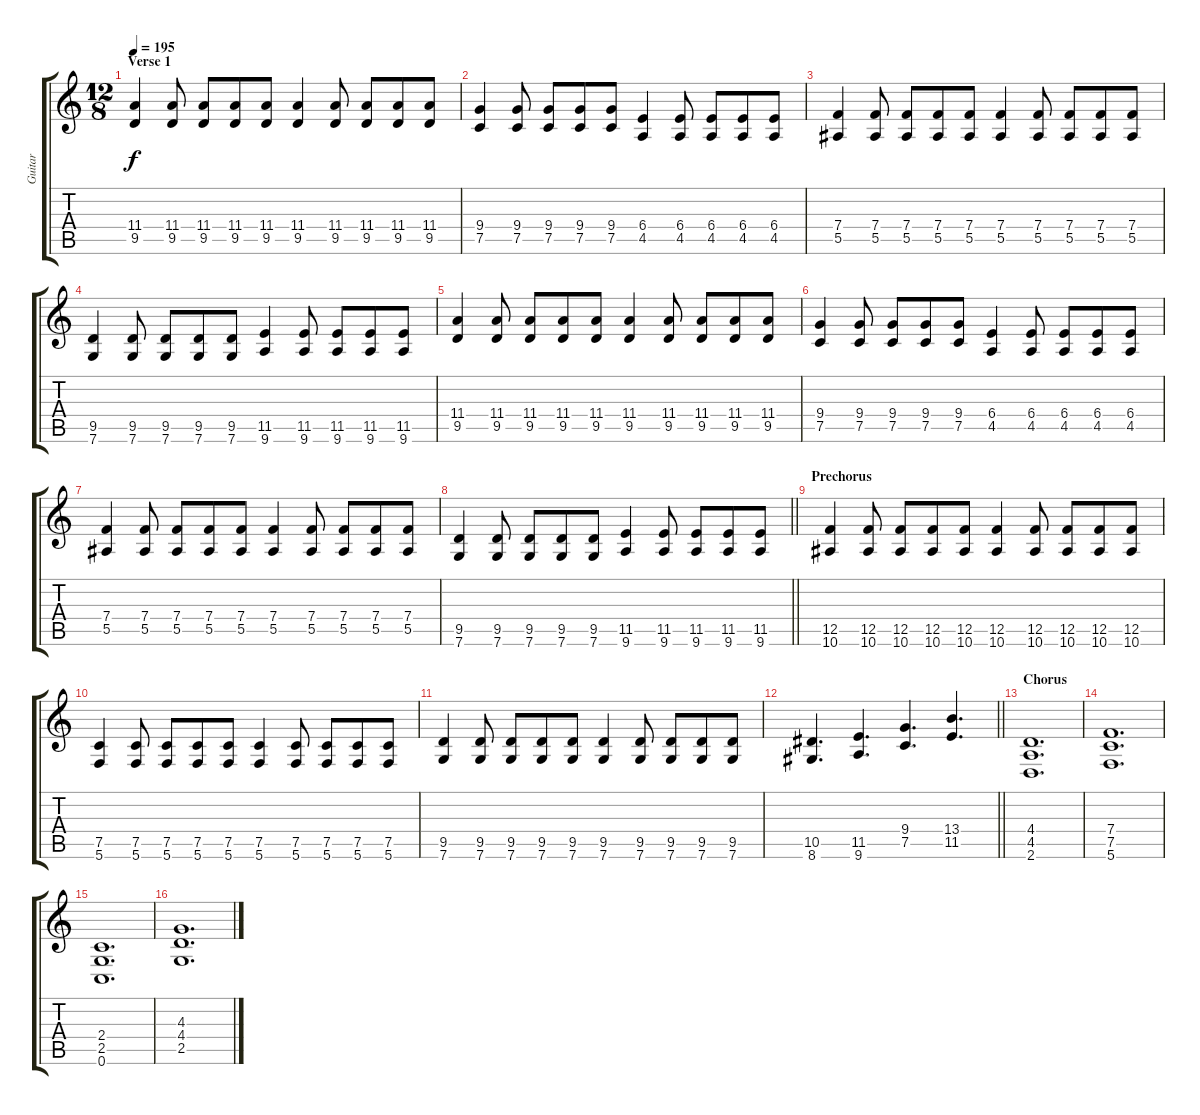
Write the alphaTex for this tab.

\track ("Guitar" "Guitar") {instrument distortionguitar}
\staff {score tabs}
\tuning (C4 G3 Eb3 Bb2 F2 C2) {hide}
\ts (12 8)
\section ("" "Verse 1")
\tempo 195
\clef g2
\ks c
(11.4 9.5).4{dy f} (11.4 9.5).8 (11.4 9.5).8 (11.4 9.5).8 (11.4 9.5).8 (11.4 9.5).4 (11.4 9.5).8 (11.4 9.5).8 (11.4 9.5).8 (11.4 9.5).8 |
(9.4 7.5).4 (9.4 7.5).8 (9.4 7.5).8 (9.4 7.5).8 (9.4 7.5).8 (6.4 4.5).4 (6.4 4.5).8 (6.4 4.5).8 (6.4 4.5).8 (6.4 4.5).8 |
(7.4 5.5).4 (7.4 5.5).8 (7.4 5.5).8 (7.4 5.5).8 (7.4 5.5).8 (7.4 5.5).4 (7.4 5.5).8 (7.4 5.5).8 (7.4 5.5).8 (7.4 5.5).8 |
(9.5 7.6).4 (9.5 7.6).8 (9.5 7.6).8 (9.5 7.6).8 (9.5 7.6).8 (11.5 9.6).4 (11.5 9.6).8 (11.5 9.6).8 (11.5 9.6).8 (11.5 9.6).8 |
(11.4 9.5).4 (11.4 9.5).8 (11.4 9.5).8 (11.4 9.5).8 (11.4 9.5).8 (11.4 9.5).4 (11.4 9.5).8 (11.4 9.5).8 (11.4 9.5).8 (11.4 9.5).8 |
(9.4 7.5).4 (9.4 7.5).8 (9.4 7.5).8 (9.4 7.5).8 (9.4 7.5).8 (6.4 4.5).4 (6.4 4.5).8 (6.4 4.5).8 (6.4 4.5).8 (6.4 4.5).8 |
(7.4 5.5).4 (7.4 5.5).8 (7.4 5.5).8 (7.4 5.5).8 (7.4 5.5).8 (7.4 5.5).4 (7.4 5.5).8 (7.4 5.5).8 (7.4 5.5).8 (7.4 5.5).8 |
\barLineRight lightlight
(9.5 7.6).4 (9.5 7.6).8 (9.5 7.6).8 (9.5 7.6).8 (9.5 7.6).8 (11.5 9.6).4 (11.5 9.6).8 (11.5 9.6).8 (11.5 9.6).8 (11.5 9.6).8 |
\section ("" "Prechorus")
(12.5 10.6).4 (12.5 10.6).8 (12.5 10.6).8 (12.5 10.6).8 (12.5 10.6).8 (12.5 10.6).4 (12.5 10.6).8 (12.5 10.6).8 (12.5 10.6).8 (12.5 10.6).8 |
(7.5 5.6).4 (7.5 5.6).8 (7.5 5.6).8 (7.5 5.6).8 (7.5 5.6).8 (7.5 5.6).4 (7.5 5.6).8 (7.5 5.6).8 (7.5 5.6).8 (7.5 5.6).8 |
(9.5 7.6).4 (9.5 7.6).8 (9.5 7.6).8 (9.5 7.6).8 (9.5 7.6).8 (9.5 7.6).4 (9.5 7.6).8 (9.5 7.6).8 (9.5 7.6).8 (9.5 7.6).8 |
\barLineRight lightlight
(10.5 8.6).4{d} (11.5 9.6).4{d} (9.4 7.5).4{d} (13.4 11.5).4{d} |
\section ("" "Chorus")
(4.4 4.5 2.6).1{d} |
(7.4 7.5 5.6).1{d} |
(2.4 2.5 0.6).1{d} |
(4.3 4.4 2.5).1{d}
